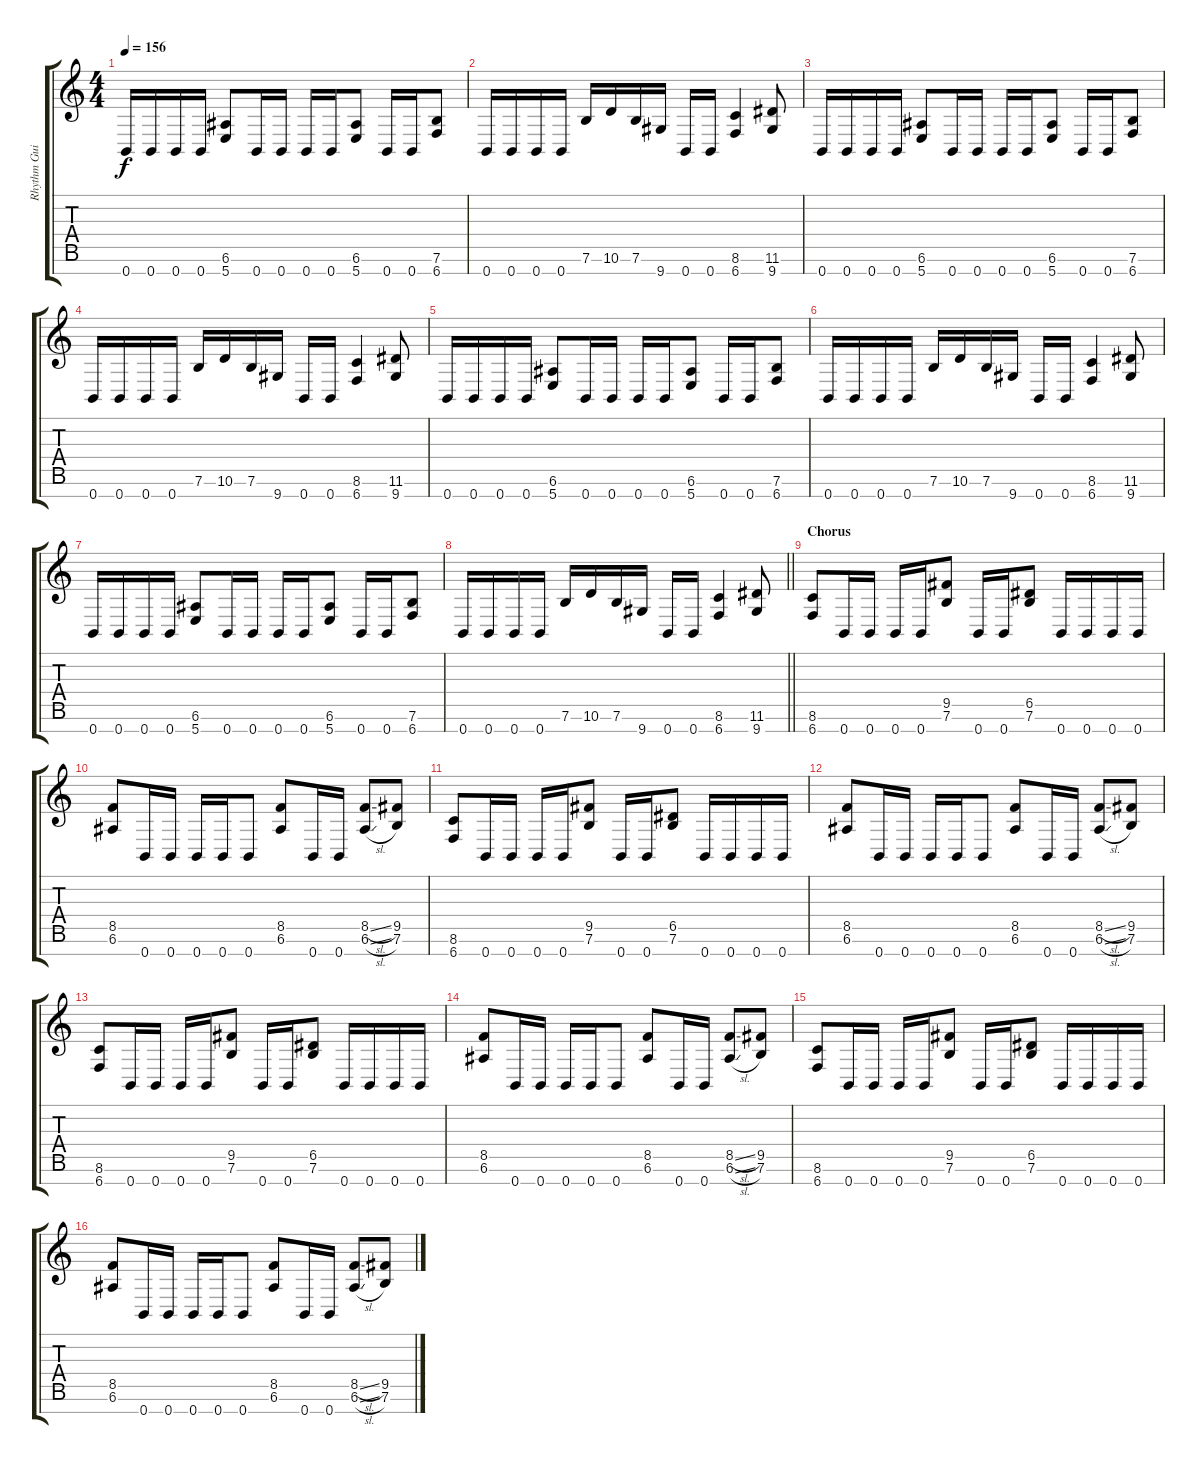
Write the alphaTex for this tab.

\track ("Rhythm Guitar 1" "Rhythm Gui") {instrument distortionguitar}
\staff {score tabs}
\tuning (E4 B3 G3 D3 A2 E2 B1) {hide}
\ts (4 4)
\tempo 156
\clef g2
\ks c
0.7.16{dy f} 0.7.16 0.7.16 0.7.16 (6.6 5.7).8 0.7.16 0.7.16 0.7.16 0.7.16 (6.6 5.7).8 0.7.16 0.7.16 (7.6 6.7).8 |
0.7.16 0.7.16 0.7.16 0.7.16 7.6.16 10.6.16 7.6.16 9.7.16 0.7.16 0.7.16 (8.6 6.7).4 (11.6 9.7).8 |
0.7.16 0.7.16 0.7.16 0.7.16 (6.6 5.7).8 0.7.16 0.7.16 0.7.16 0.7.16 (6.6 5.7).8 0.7.16 0.7.16 (7.6 6.7).8 |
0.7.16 0.7.16 0.7.16 0.7.16 7.6.16 10.6.16 7.6.16 9.7.16 0.7.16 0.7.16 (8.6 6.7).4 (11.6 9.7).8 |
0.7.16 0.7.16 0.7.16 0.7.16 (6.6 5.7).8 0.7.16 0.7.16 0.7.16 0.7.16 (6.6 5.7).8 0.7.16 0.7.16 (7.6 6.7).8 |
0.7.16 0.7.16 0.7.16 0.7.16 7.6.16 10.6.16 7.6.16 9.7.16 0.7.16 0.7.16 (8.6 6.7).4 (11.6 9.7).8 |
0.7.16 0.7.16 0.7.16 0.7.16 (6.6 5.7).8 0.7.16 0.7.16 0.7.16 0.7.16 (6.6 5.7).8 0.7.16 0.7.16 (7.6 6.7).8 |
\barLineRight lightlight
0.7.16 0.7.16 0.7.16 0.7.16 7.6.16 10.6.16 7.6.16 9.7.16 0.7.16 0.7.16 (8.6 6.7).4 (11.6 9.7).8 |
\section ("" "Chorus")
(8.6 6.7).8 0.7.16 0.7.16 0.7.16 0.7.16 (9.5 7.6).8 0.7.16 0.7.16 (6.5 7.6).8 0.7.16 0.7.16 0.7.16 0.7.16 |
(8.5 6.6).8 0.7.16 0.7.16 0.7.16 0.7.16 0.7.8 (8.5 6.6).8 0.7.16 0.7.16 (8.5{sl} 6.6{sl}).8 (9.5 7.6).8 |
(8.6 6.7).8 0.7.16 0.7.16 0.7.16 0.7.16 (9.5 7.6).8 0.7.16 0.7.16 (6.5 7.6).8 0.7.16 0.7.16 0.7.16 0.7.16 |
(8.5 6.6).8 0.7.16 0.7.16 0.7.16 0.7.16 0.7.8 (8.5 6.6).8 0.7.16 0.7.16 (8.5{sl} 6.6{sl}).8 (9.5 7.6).8 |
(8.6 6.7).8 0.7.16 0.7.16 0.7.16 0.7.16 (9.5 7.6).8 0.7.16 0.7.16 (6.5 7.6).8 0.7.16 0.7.16 0.7.16 0.7.16 |
(8.5 6.6).8 0.7.16 0.7.16 0.7.16 0.7.16 0.7.8 (8.5 6.6).8 0.7.16 0.7.16 (8.5{sl} 6.6{sl}).8 (9.5 7.6).8 |
(8.6 6.7).8 0.7.16 0.7.16 0.7.16 0.7.16 (9.5 7.6).8 0.7.16 0.7.16 (6.5 7.6).8 0.7.16 0.7.16 0.7.16 0.7.16 |
(8.5 6.6).8 0.7.16 0.7.16 0.7.16 0.7.16 0.7.8 (8.5 6.6).8 0.7.16 0.7.16 (8.5{sl} 6.6{sl}).8 (9.5 7.6).8
